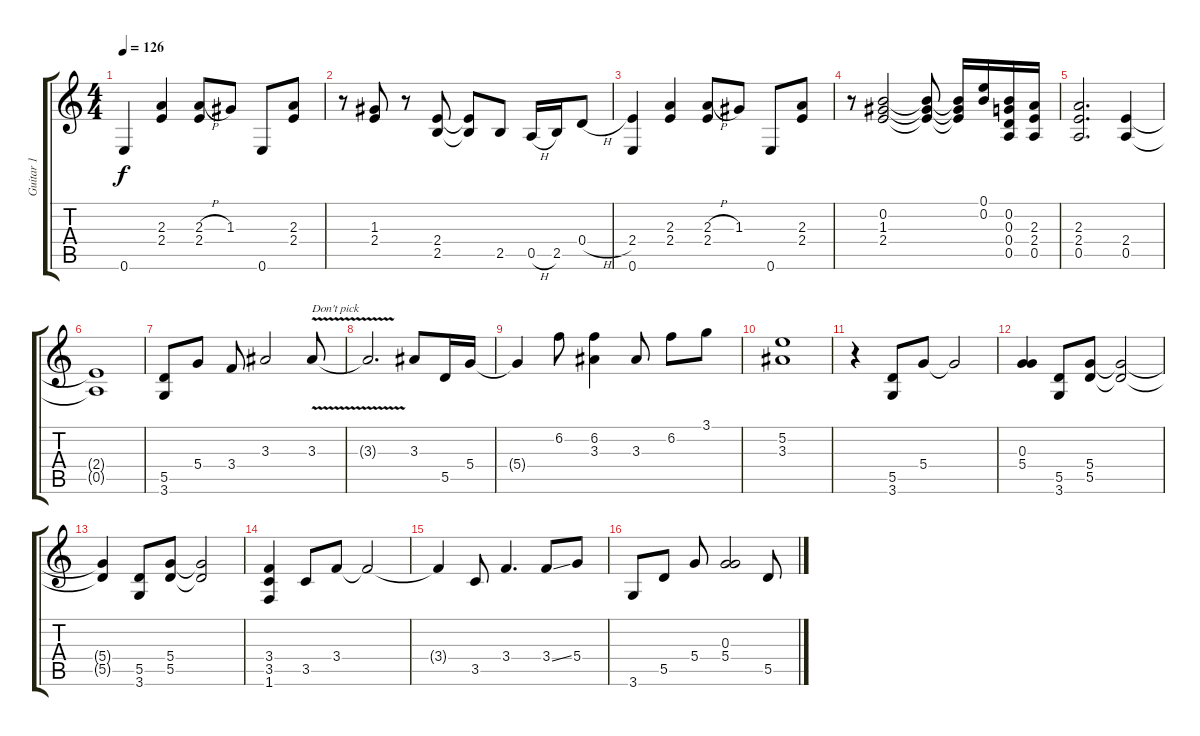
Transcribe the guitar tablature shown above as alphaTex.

\track ("Guitar 1" "Guitar 1") {instrument overdrivenguitar}
\staff {score tabs}
\tuning (E4 B3 G3 D3 A2 E2) {hide}
\ts (4 4)
\tempo 126
\clef g2
\ks c
0.6.4{dy f} (2.3 2.4).4 (2.3{h} 2.4).8 1.3.8 0.6.8 (2.3 2.4).8 |
r.8 (1.3 2.4).8 r.8 (2.4 2.5).8 (2.4{t} 2.5{t}).8 2.5.8 0.5{h}.16 2.5.16 0.4{h}.8 |
(2.4 0.6).4 (2.3 2.4).4 (2.3{h} 2.4).8 1.3.8 0.6.8 (2.3 2.4).8 |
r.8 (0.2 1.3 2.4).2 (0.2{t} 1.3{t} 2.4{t}).8 (0.2{t} 1.3{t} 2.4{t}).16 (0.1 0.2).16 (0.2 0.3 0.4 0.5).16 (2.3 2.4 0.5).16 |
(2.3 2.4 0.5).2{d} (2.4 0.5).4 |
(2.4{t} 0.5{t}).1 |
(5.5 3.6).8 5.4.8 3.4.8 3.3.2 3.3{v}.8{txt "Don't pick"} |
3.3{t}.2{d} 3.3.8 5.5.16 5.4.16 |
5.4{t}.4 6.2.8 (6.2 3.3).4 3.3.8 6.2.8 3.1.8 |
(5.2 3.3).1 |
r.4 (5.5 3.6).8 5.4.8 5.4{t}.2 |
(0.3 5.4).4 (5.5 3.6).8 (5.4 5.5).8 (5.4{t} 5.5{t}).2 |
(5.4{t} 5.5{t}).4 (5.5 3.6).8 (5.4 5.5).8 (5.4{t} 5.5{t}).2 |
(3.4 3.5 1.6).4 3.5.8 3.4.8 3.4{t}.2 |
3.4{t}.4 3.5.8 3.4.4{d} 3.4{ss}.8 5.4.8 |
3.6.8 5.5.8 5.4.8 (0.3 5.4).2 5.5.8
